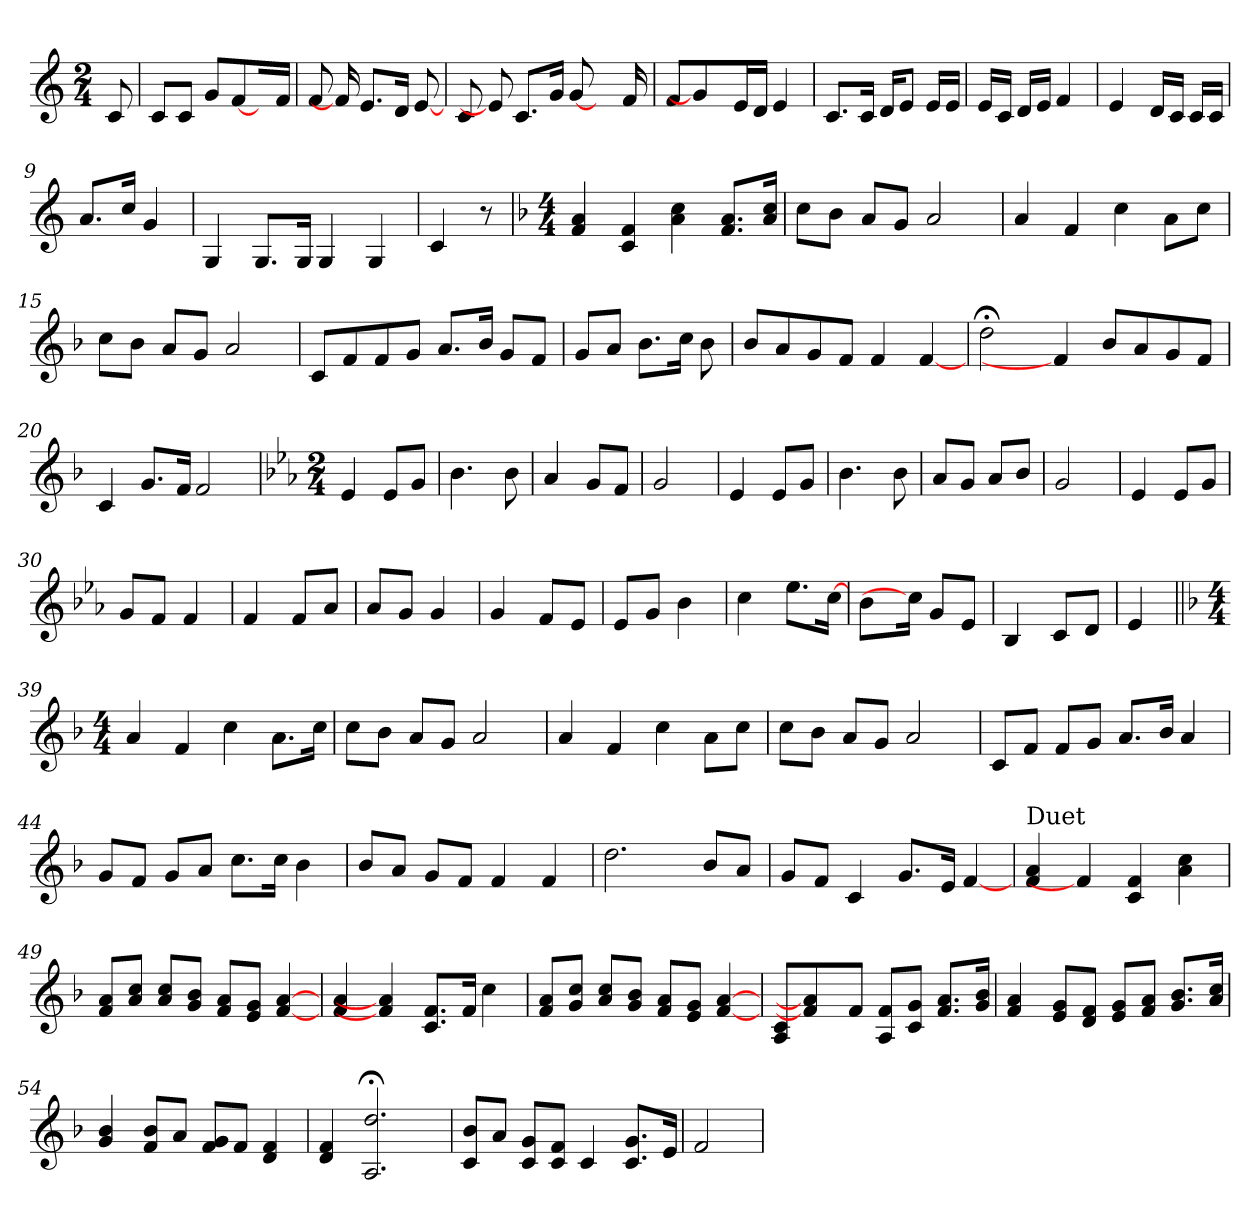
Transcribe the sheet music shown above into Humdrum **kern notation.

**kern
*part1
*staff1
*clefG2
*k[]
*M2/4
=1
8c/
=2
8c/L
8c/J
8g/L
[8f/
16ryy
16f/Jk
=3
8f/
16f/]
8.e/L
16d/Jk
[8e/
=4
8c/
8e/]
8.c/L
16g/Jk
[8g/
8ryy
16f/
=5
8f/L
4g/]
16e/L
16d/JJ
4e/
=6
8.c/L
16c/Jk
16d/KL
8e/J
16e/LL
16e/JJ
=7
16e/LL
16c/JJ
16d/LL
16e/JJ
4f/
=8
4e/
16d/LL
16c/JJ
16c/LL
16c/JJ
=9
8.a/L
16cc/Jk
4g/
!!LO:LB:g=z
=10
4G/
8.G/L
16G/Jk
4G/
4G/
=11
4c/
8r
=12
*k[b-]
*F:
*M4/4
4f/ 4a/
4c/ 4f/
4a\ 4cc\
8.f/ 8.a/L
16a/ 16cc/Jk
=13
8cc\L
8b-\J
8a/L
8g/J
2a/
=14
4a/
4f/
4cc\
8a\L
8cc\J
=15
8cc\L
8b-\J
8a/L
8g/J
2a/
=16
8c/L
8f/
8f/
8g/J
8.a/L
16b-/Jk
8g/L
8f/J
!!LO:LB:g=z
=17
8g/L
8a/J
8.b-\L
16cc\Jk
8b-\
=18
8b-/L
8a/
8g/
8f/J
4f/
[4f/
=19
2dd;<\
4f/]
8b-/L
8a/
8g/
8f/J
=20
4c/
8.g/L
16f/Jk
2f/
=21
*k[b-e-a-]
*E-:
*M2/4
4e-/
8e-/L
8g/J
=22
4.b-\
8b-\
=23
4a-/
8g/L
8f/J
=24
2g/
=25
4e-/
8e-/L
8g/J
=26
4.b-\
8b-\
!!LO:LB:g=z
=27
8a-/L
8g/J
8a-/L
8b-/J
=28
2g/
=29
4e-/
8e-/L
8g/J
=30
8g/L
8f/J
4f/
=31
4f/
8f/L
8a-/J
=32
8a-/L
8g/J
4g/
=33
4g/
8f/L
8e-/J
=34
8e-/L
8g/J
4b-\
=35
4cc\
8.ee-\L
[16cc\J
=36
4b-\
16cc\J]
8g/L
8e-/J
=37
4B-/
8c/L
8d/J
=38
4e-/
!!LO:LB:g=z
=39||
*k[b-]
*F:
*M4/4
4a/
4f/
4cc\
8.a\L
16cc\Jk
=40
8cc\L
8b-\J
8a/L
8g/J
2a/
=41
4a/
4f/
4cc\
8a\L
8cc\J
=42
8cc\L
8b-\J
8a/L
8g/J
2a/
=43
8c/L
8f/J
8f/L
8g/J
8.a/L
16b-/Jk
4a/
=44
8g/L
8f/J
8g/L
8a/J
8.cc\L
16cc\Jk
4b-\
=45
8b-/L
8a/J
8g/L
8f/J
4f/
4f/
!!LO:LB:g=z
=46
2.dd\
8b-/L
8a/J
=47
8g/L
8f/J
4c/
8.g/L
16e/Jk
[4f/
=48
!LO:TX:a:t=Duet
4f/ 4a/
4f/]
4c/ 4f/
4a\ 4cc\
=49
8f/ 8a/L
8a/ 8cc/J
8a/ 8cc/L
8g/ 8b-/J
8f/ 8a/L
8e/ 8g/J
[4f/ [4a/
=50
4f/ 4a/
4f/] 4a/]
8.c/ 8.f/L
16f/Jk
4cc\
=51
8f/ 8a/L
8g/ 8cc/J
8a/ 8cc/L
8g/ 8b-/J
8f/ 8a/L
8e/ 8g/J
[4f/ [4a/
=52
8A/ 8c/L
4f/] 4a/]
8f/J
8A/ 8f/L
8c/ 8g/J
8.f/ 8.a/L
16g/ 16b-/Jk
!!LO:LB:g=z
=53
4f/ 4a/
8e/ 8g/L
8d/ 8f/J
8e/ 8g/L
8f/ 8a/J
8.g/ 8.b-/L
16a/ 16cc/Jk
=54
4g/ 4b-/
8f/ 8b-/L
8a/J
8f/ 8g/L
8f/J
4d/ 4f/
=55
4d/ 4f/
2.A/;< 2.dd/;<
=56
8c/ 8b-/L
8a/J
8c/ 8g/L
8c/ 8f/J
4c/
8.c/ 8.g/L
16e/Jk
=57
2f/
=
*-
